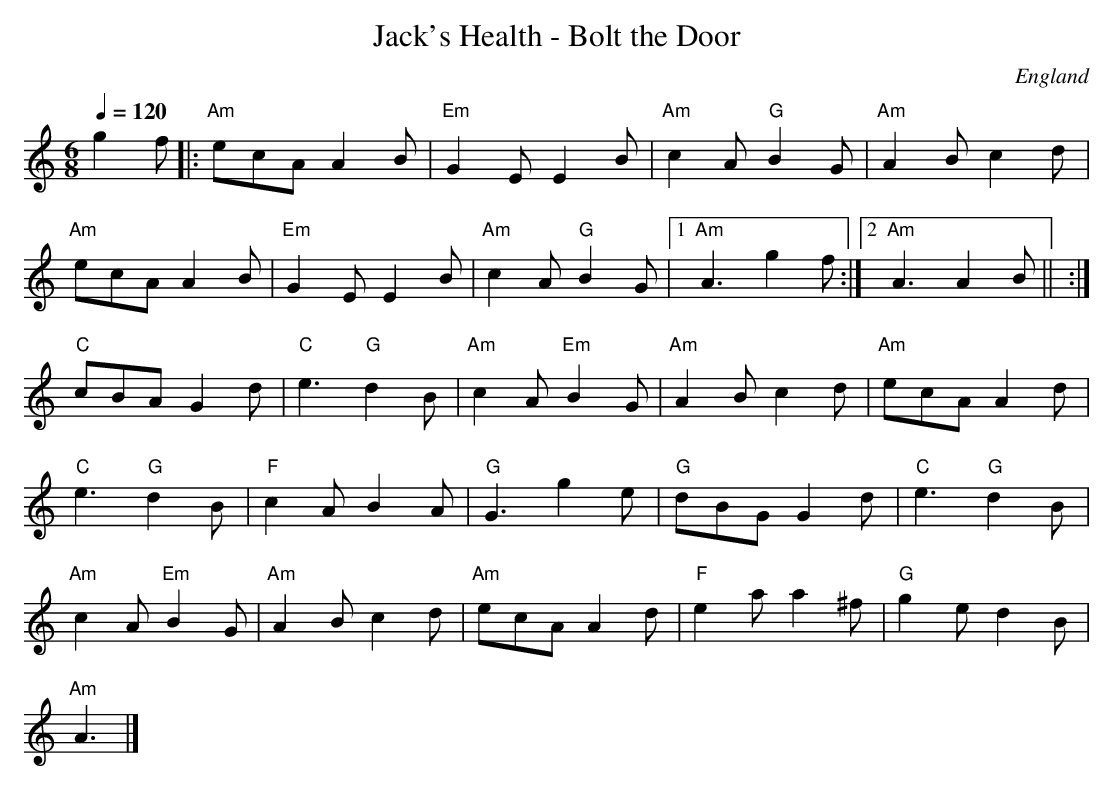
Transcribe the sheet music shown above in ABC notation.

X:1
T:Jack's Health - Bolt the Door     %Tune name
Q:1/4=120     %Tempo
O:England
M:6/8     %Meter
L:1/8     %
K:Am
g2 f |: "Am"ecA A2 B | "Em"G2 E E2 B | "Am"c2 A "G"B2 G | "Am"A2 B c2 d |
"Am"ecA A2 B | "Em"G2 E E2 B | "Am"c2 A "G"B2 G |1"Am"A3 g2 f :|2"Am"A3 A2 B || :|
"C"cBA G2 d | "C"e3 "G"d2 B | "Am"c2 A "Em"B2 G | "Am"A2 B c2 d | "Am"ecA A2 d |
"C"e3 "G"d2 B | "F"c2 A B2 A | "G"G3 g2 e | "G"dBG G2 d | "C"e3 "G"d2 B |
"Am"c2 A "Em"B2 G | "Am"A2 B c2 d | "Am"ecA A2 d | "F"e2 a a2 ^f | "G"g2 e d2 B |
"Am"A3 |]
